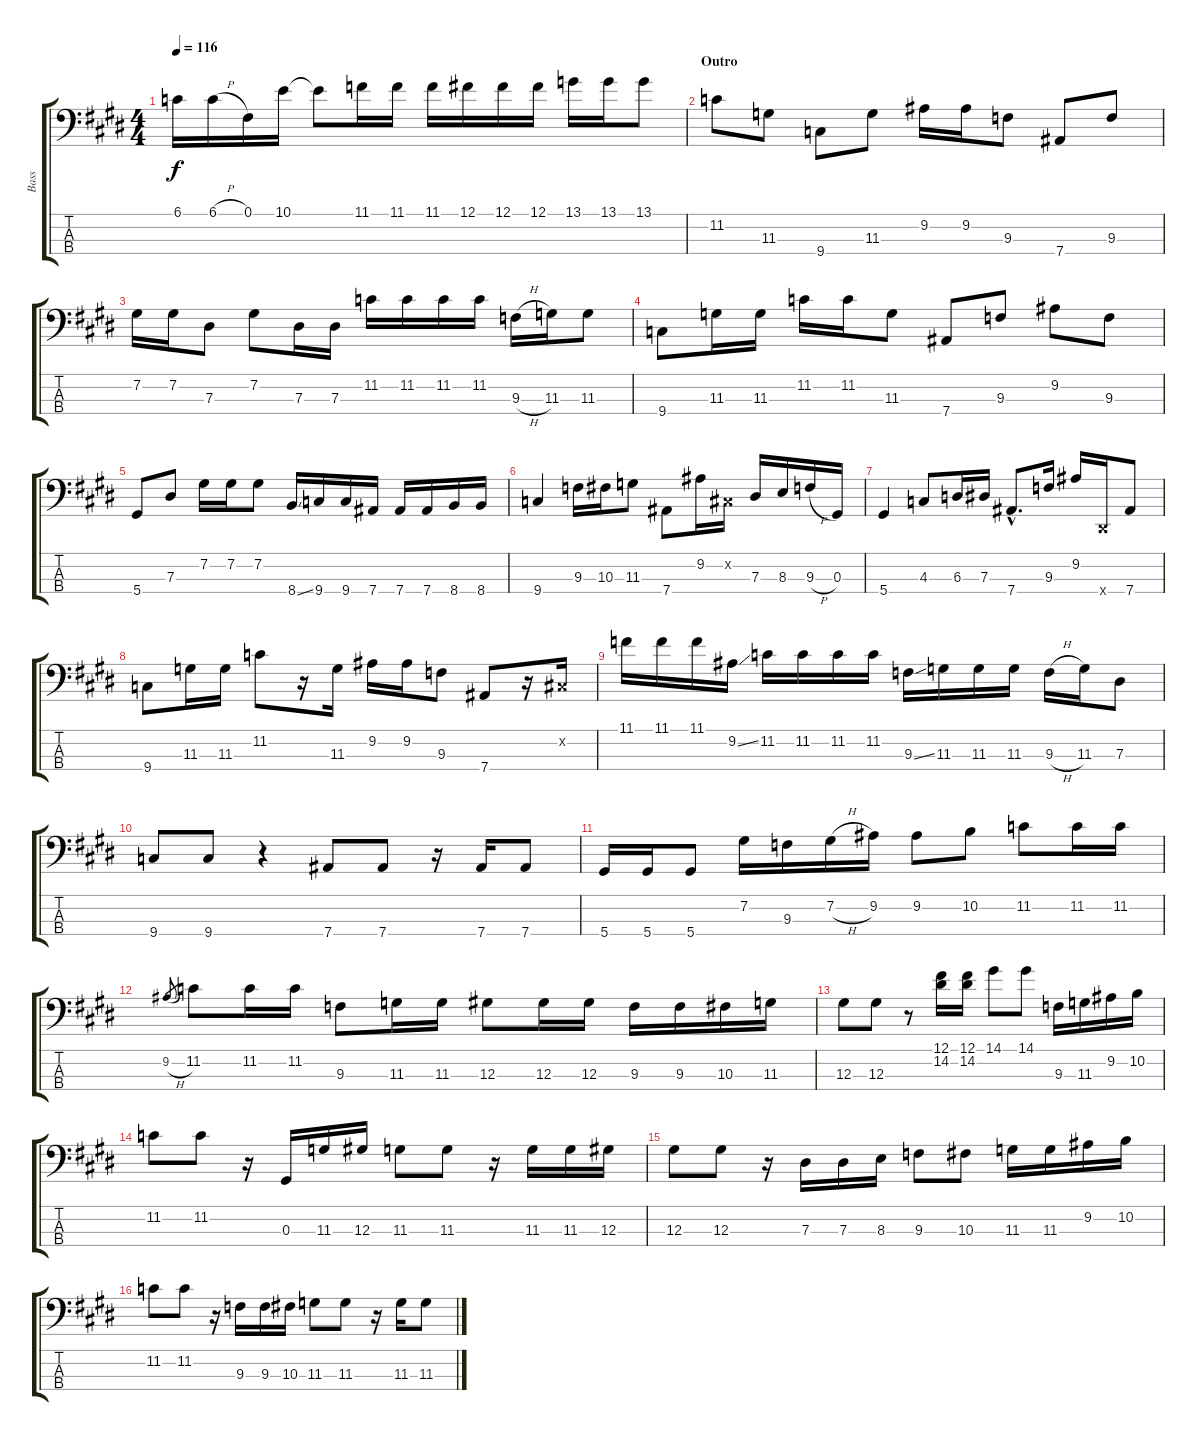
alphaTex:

\track ("Bass" "Bass") {instrument electricbassfinger}
\staff {score tabs}
\tuning (Gb2 Db2 Ab1 Eb1) {hide}
\ts (4 4)
\tempo 116
\clef f4
\ks c#minor
6.1.16{dy f} 6.1{h}.16 0.1.16 10.1.16 10.1{t}.8 11.1.16 11.1.16 11.1.16 12.1.16 12.1.16 12.1.16 13.1.16 13.1.16 13.1.8 |
\section ("" "Outro")
11.2.8 11.3.8 9.4.8 11.3.8 9.2.16 9.2.16 9.3.8 7.4.8 9.3.8 |
7.2.16 7.2.16 7.3.8 7.2.8 7.3.16 7.3.16 11.2.16 11.2.16 11.2.16 11.2.16 9.3{h}.16 11.3.16 11.3.8 |
9.4.8 11.3.16 11.3.16 11.2.16 11.2.16 11.3.8 7.4.8 9.3.8 9.2.8 9.3.8 |
5.4.8 7.3.8 7.2.16 7.2.16 7.2.8 8.4{ss}.16 9.4.16 9.4.16 7.4.16 7.4.16 7.4.16 8.4.16 8.4.16 |
9.4.4 9.3.16 10.3.16 11.3.8 7.4.8 9.2.16 0.2{x}.16 7.3.16 8.3.16 9.3{h}.16 0.3.16 |
5.4.4 4.3.8 6.3.16 7.3.16 7.4{hac}.8{d} 9.3.16 9.2.16 0.4{x}.16 7.4.8 |
9.4.8 11.3.16 11.3.16 11.2.8 r.16 11.3.16 9.2.16 9.2.16 9.3.8 7.4.8 r.16 0.2{x}.16 |
11.1.16 11.1.16 11.1.16 9.2{ss}.16 11.2.16 11.2.16 11.2.16 11.2.16 9.3{ss}.16 11.3.16 11.3.16 11.3.16 9.3{h}.16 11.3.16 7.3.8 |
9.4.8 9.4.8 r.4 7.4.8 7.4.8 r.16 7.4.16 7.4.8 |
5.4.16 5.4.16 5.4.8 7.2.16 9.3.16 7.2{h}.16 9.2.16 9.2.8 10.2.8 11.2.8 11.2.16 11.2.16 |
9.2{h}.8{gr} 11.2.8 11.2.16 11.2.16 9.3.8 11.3.16 11.3.16 12.3.8 12.3.16 12.3.16 9.3.16 9.3.16 10.3.16 11.3.16 |
12.3.8 12.3.8 r.8 (12.1 14.2).16 (12.1 14.2).16 14.1.8 14.1.8 9.3.16 11.3.16 9.2.16 10.2.16 |
11.2.8 11.2.8 r.16 0.3.16 11.3.16 12.3.16 11.3.8 11.3.8 r.16 11.3.16 11.3.16 12.3.16 |
12.3.8 12.3.8 r.16 7.3.16 7.3.16 8.3.16 9.3.8 10.3.8 11.3.16 11.3.16 9.2.16 10.2.16 |
11.2.8 11.2.8 r.16 9.3.16 9.3.16 10.3.16 11.3.8 11.3.8 r.16 11.3.16 11.3.8
